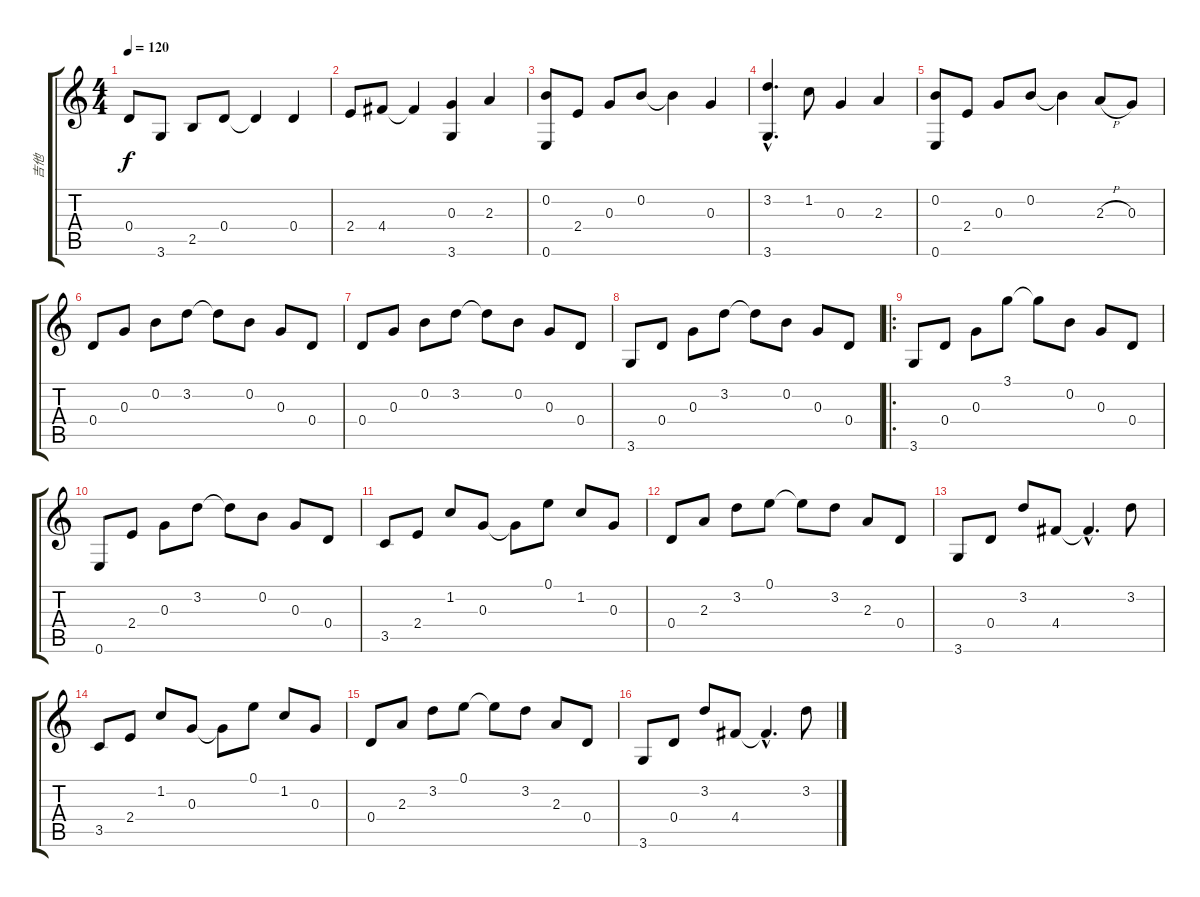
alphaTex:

\track ("吉他" "吉他") {instrument acousticguitarnylon}
\staff {score tabs}
\tuning (E4 B3 G3 D3 A2 E2) {hide}
\ts (4 4)
\tempo 120
\clef g2
\ks c
0.4.8{dy f instrument acousticguitarnylon} 3.6.8 2.5.8 0.4.8 0.4{t}.4 0.4.4 |
2.4.8 4.4.8 4.4{t}.4 (0.3 3.6).4 2.3.4 |
(0.2 0.6).8 2.4.8 0.3.8 0.2.8 0.2{t}.4 0.3.4 |
(3.2{hac} 3.6{hac}).4{d} 1.2.8 0.3.4 2.3.4 |
(0.2 0.6).8 2.4.8 0.3.8 0.2.8 0.2{t}.4 2.3{h}.8 0.3.8 |
0.4.8 0.3.8 0.2.8 3.2.8 3.2{t}.8 0.2.8 0.3.8 0.4.8 |
0.4.8 0.3.8 0.2.8 3.2.8 3.2{t}.8 0.2.8 0.3.8 0.4.8 |
3.6.8 0.4.8 0.3.8 3.2.8 3.2{t}.8 0.2.8 0.3.8 0.4.8 |
\ro
3.6.8 0.4.8 0.3.8 3.1.8 3.1{t}.8 0.2.8 0.3.8 0.4.8 |
0.6.8 2.4.8 0.3.8 3.2.8 3.2{t}.8 0.2.8 0.3.8 0.4.8 |
3.5.8 2.4.8 1.2.8 0.3.8 0.3{t}.8 0.1.8 1.2.8 0.3.8 |
0.4.8 2.3.8 3.2.8 0.1.8 0.1{t}.8 3.2.8 2.3.8 0.4.8 |
3.6.8 0.4.8 3.2.8 4.4.8 4.4{hac t}.4{d} 3.2.8 |
3.5.8 2.4.8 1.2.8 0.3.8 0.3{t}.8 0.1.8 1.2.8 0.3.8 |
0.4.8 2.3.8 3.2.8 0.1.8 0.1{t}.8 3.2.8 2.3.8 0.4.8 |
3.6.8 0.4.8 3.2.8 4.4.8 4.4{hac t}.4{d} 3.2.8
